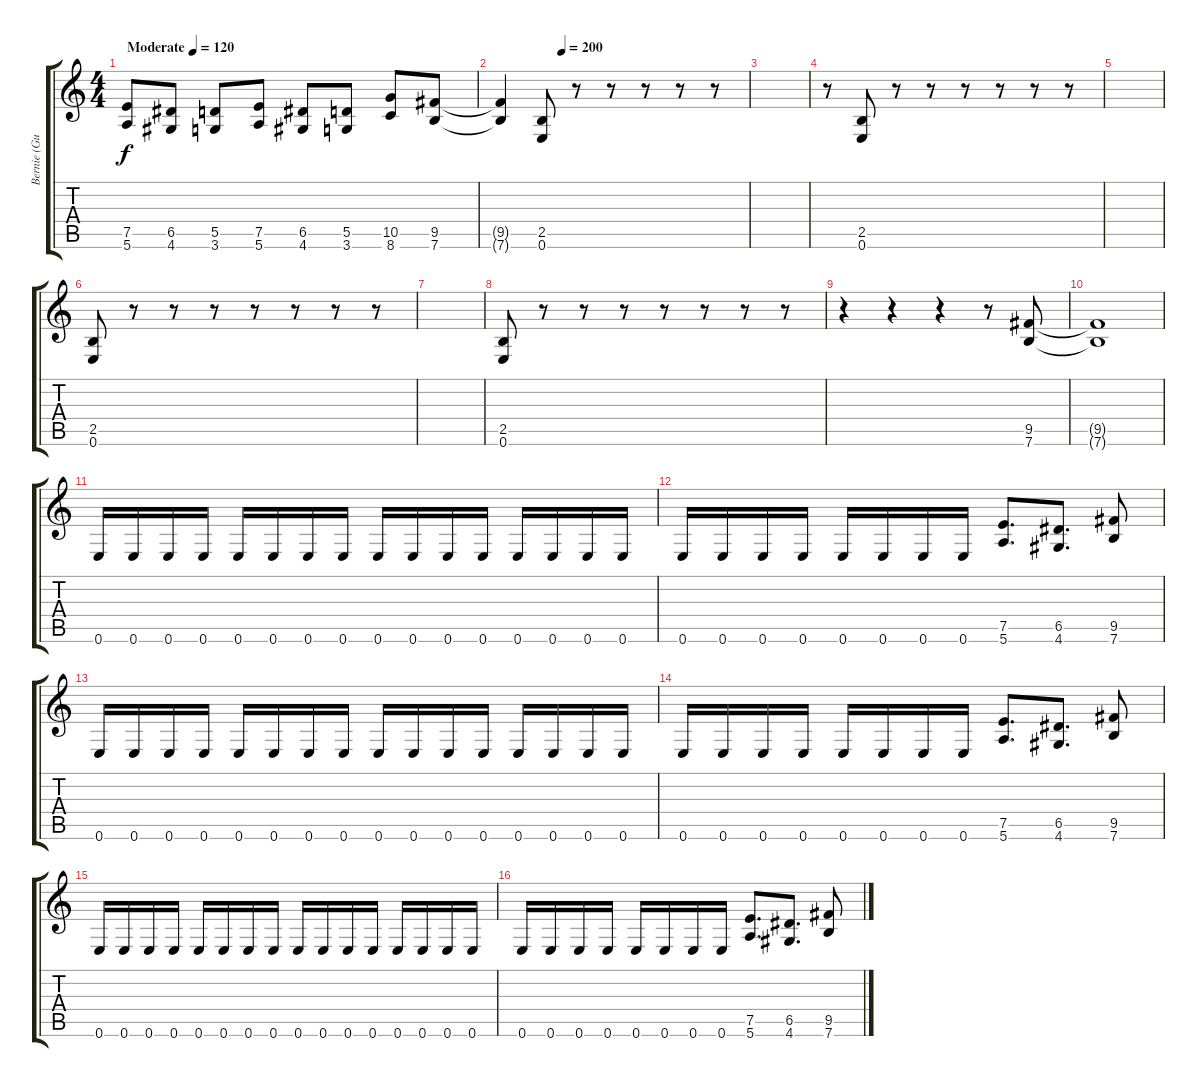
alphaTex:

\track ("Bernie (Guitar)" "Bernie (Gu") {instrument distortionguitar}
\staff {score tabs}
\tuning (E4 B3 G3 D3 A2 E2) {hide}
\ts (4 4)
\tempo (120 "Moderate")
\tempo 180
\tempo (120 "Moderate")
\clef g2
\ks c
(7.5 5.6).8{dy f instrument distortionguitar} (6.5 4.6).8 (5.5 3.6).8 (7.5 5.6).8 (6.5 4.6).8 (5.5 3.6).8 (10.5 8.6).8 (9.5 7.6).8 |
\tempo (200 0.25)
(9.5{t} 7.6{t}).4 (2.5 0.6).8 r.8 r.8 r.8 r.8 r.8 |
|
r.8 (2.5 0.6).8 r.8 r.8 r.8 r.8 r.8 r.8 |
|
(2.5 0.6).8 r.8 r.8 r.8 r.8 r.8 r.8 r.8 |
|
(2.5 0.6).8 r.8 r.8 r.8 r.8 r.8 r.8 r.8 |
r.4 r.4 r.4 r.8 (9.5 7.6).8 |
(9.5{t} 7.6{t}).1 |
0.6.16 0.6.16 0.6.16 0.6.16 0.6.16 0.6.16 0.6.16 0.6.16 0.6.16 0.6.16 0.6.16 0.6.16 0.6.16 0.6.16 0.6.16 0.6.16 |
0.6.16 0.6.16 0.6.16 0.6.16 0.6.16 0.6.16 0.6.16 0.6.16 (7.5 5.6).8{d} (6.5 4.6).8{d} (9.5 7.6).8 |
0.6.16 0.6.16 0.6.16 0.6.16 0.6.16 0.6.16 0.6.16 0.6.16 0.6.16 0.6.16 0.6.16 0.6.16 0.6.16 0.6.16 0.6.16 0.6.16 |
0.6.16 0.6.16 0.6.16 0.6.16 0.6.16 0.6.16 0.6.16 0.6.16 (7.5 5.6).8{d} (6.5 4.6).8{d} (9.5 7.6).8 |
0.6.16 0.6.16 0.6.16 0.6.16 0.6.16 0.6.16 0.6.16 0.6.16 0.6.16 0.6.16 0.6.16 0.6.16 0.6.16 0.6.16 0.6.16 0.6.16 |
0.6.16 0.6.16 0.6.16 0.6.16 0.6.16 0.6.16 0.6.16 0.6.16 (7.5 5.6).8{d} (6.5 4.6).8{d} (9.5 7.6).8
